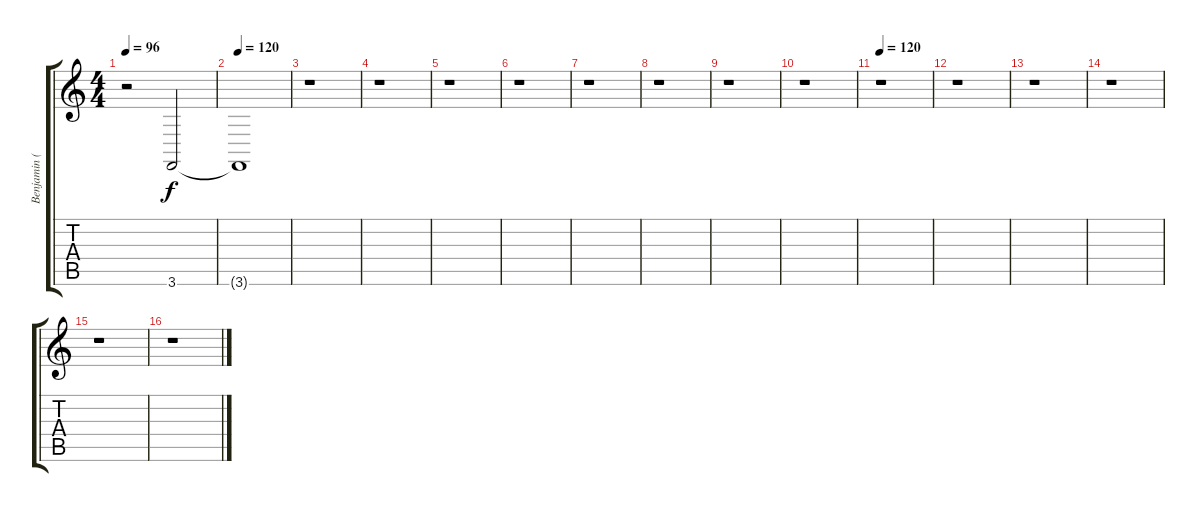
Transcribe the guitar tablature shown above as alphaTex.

\track ("Benjamin (KeybPerc)" "Benjamin (") {instrument reversecymbal}
\staff {score tabs}
\tuning (D4 A3 F3 C3 G2 D2) {hide}
\ts (4 4)
\tempo 96
\clef g2
\ks c
r.2{dy f volume 14 balance 16 instrument reversecymbal} 3.6.2 |
\tempo 120
3.6{t}.1{volume 0} |
r.1 |
r.1 |
r.1 |
r.1 |
r.1 |
r.1 |
r.1 |
r.1 |
\tempo 120
r.1 |
r.1 |
r.1 |
r.1 |
r.1 |
r.1
